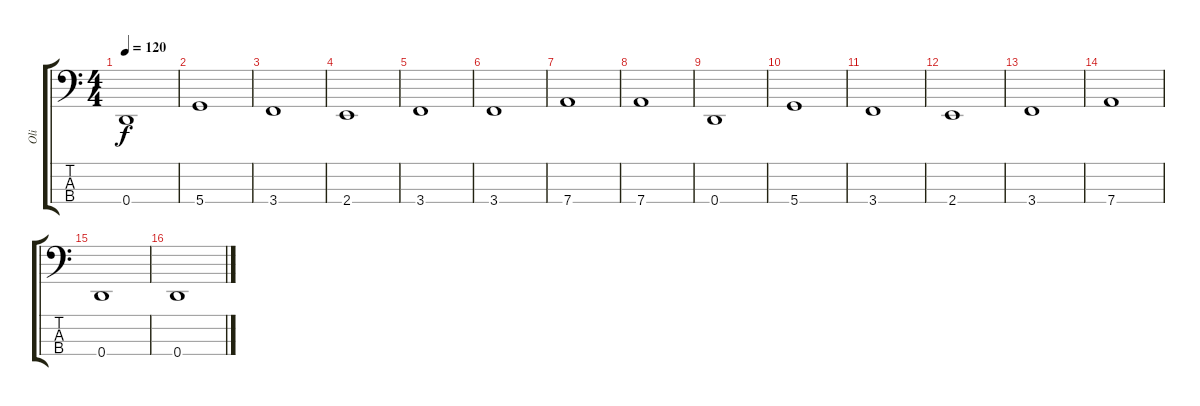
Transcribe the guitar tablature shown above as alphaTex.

\track ("Oli" "Oli") {instrument electricbassfinger}
\staff {score tabs}
\tuning (G2 D2 A1 D1) {hide}
\ts (4 4)
\tempo 120
\clef f4
\ks c
0.4.1{dy f} |
5.4.1 |
3.4.1 |
2.4.1 |
3.4.1 |
3.4.1 |
7.4.1 |
7.4.1 |
0.4.1 |
5.4.1 |
3.4.1 |
2.4.1 |
3.4.1 |
7.4.1 |
0.4.1 |
0.4.1
